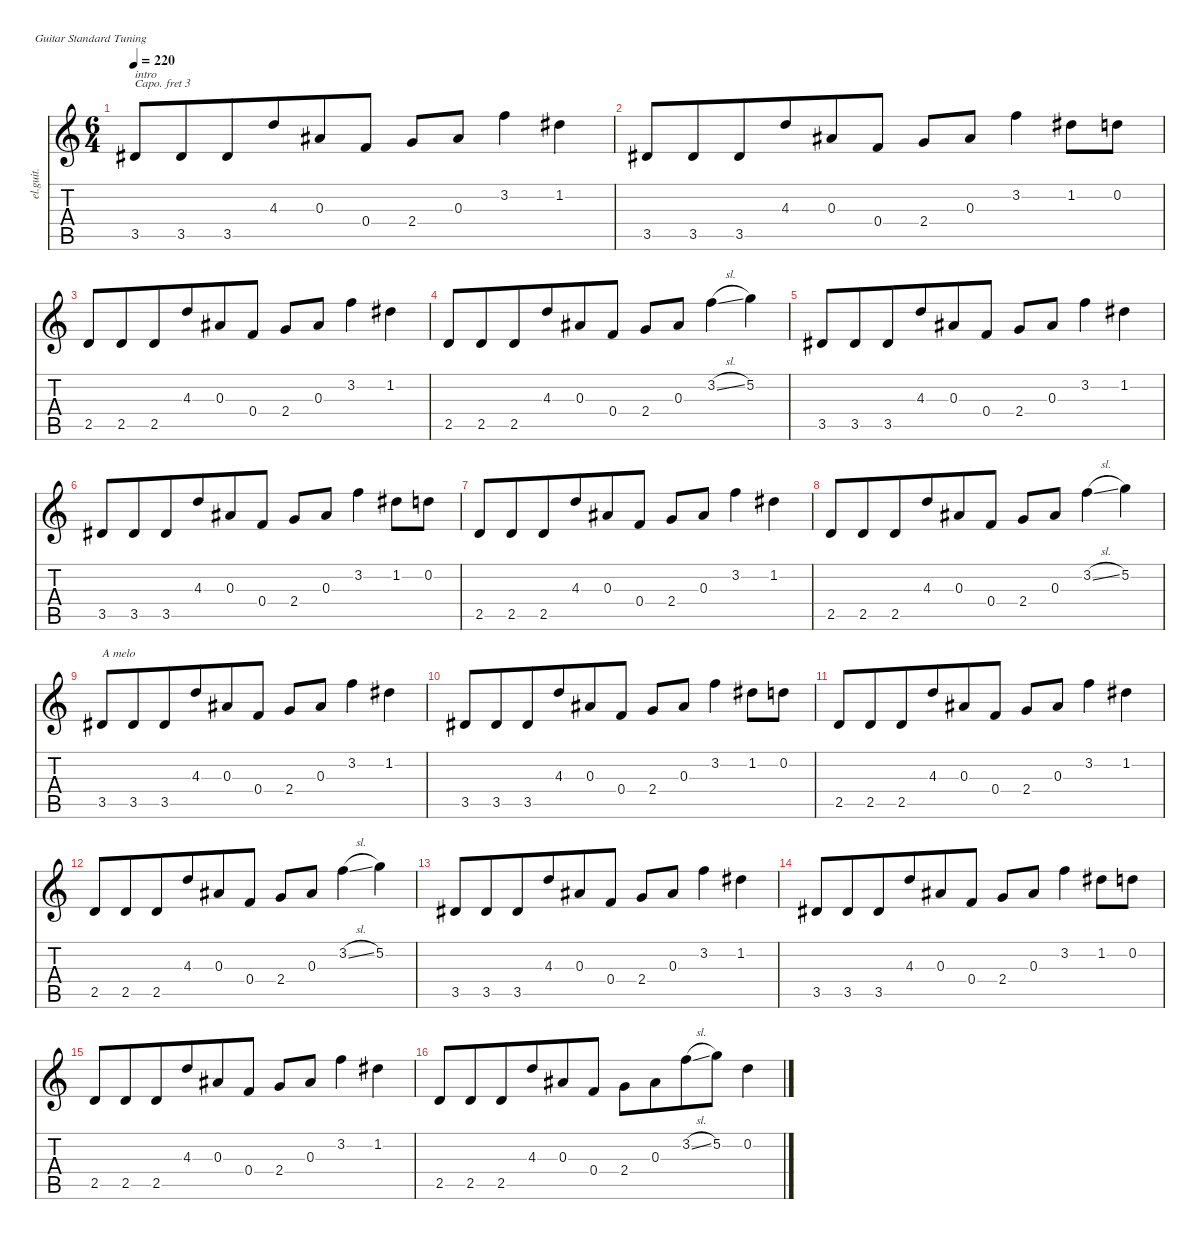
\defaultSystemsLayout 4
\hideDynamics
\bracketExtendMode nobrackets
\otherSystemsTrackNameOrientation horizontal
\track ("Clean Guitar" "el.guit.") {instrument electricguitarclean}
\staff {score tabs}
\capo 3
\tuning (E4 B3 G3 D3 A2 E2)
\ts (6 4)
\beaming (8 6 6)
\tempo 220
\clef g2
\ks c
3.5{acc #}.8{txt "intro" dy mf instrument electricguitarclean beam Up} 3.5{acc #}.8{beam Up} 3.5{acc #}.8{beam Up} 4.3.8{beam Up} 0.3{acc #}.8{beam Up} 0.4.8{beam Up} 2.4.8{beam Up} 0.3{acc #}.8{beam Up} 3.2.4{beam Down} 1.2{acc #}.4{beam Down} |
3.5{acc #}.8{beam Up} 3.5{acc #}.8{beam Up} 3.5{acc #}.8{beam Up} 4.3.8{beam Up} 0.3{acc #}.8{beam Up} 0.4.8{beam Up} 2.4.8{beam Up} 0.3{acc #}.8{beam Up} 3.2.4{beam Down} 1.2{acc #}.8{beam Down} 0.2.8{beam Down} |
2.5.8{beam Up} 2.5.8{beam Up} 2.5.8{beam Up} 4.3.8{beam Up} 0.3{acc #}.8{beam Up} 0.4.8{beam Up} 2.4.8{beam Up} 0.3{acc #}.8{beam Up} 3.2.4{beam Down} 1.2{acc #}.4{beam Down} |
2.5.8{beam Up} 2.5.8{beam Up} 2.5.8{beam Up} 4.3.8{beam Up} 0.3{acc #}.8{beam Up} 0.4.8{beam Up} 2.4.8{beam Up} 0.3{acc #}.8{beam Up} 3.2{sl}.4{beam Down} 5.2.4{beam Down} |
3.5{acc #}.8{beam Up} 3.5{acc #}.8{beam Up} 3.5{acc #}.8{beam Up} 4.3.8{beam Up} 0.3{acc #}.8{beam Up} 0.4.8{beam Up} 2.4.8{beam Up} 0.3{acc #}.8{beam Up} 3.2.4{beam Down} 1.2{acc #}.4{beam Down} |
3.5{acc #}.8{beam Up} 3.5{acc #}.8{beam Up} 3.5{acc #}.8{beam Up} 4.3.8{beam Up} 0.3{acc #}.8{beam Up} 0.4.8{beam Up} 2.4.8{beam Up} 0.3{acc #}.8{beam Up} 3.2.4{beam Down} 1.2{acc #}.8{beam Down} 0.2.8{beam Down} |
2.5.8{beam Up} 2.5.8{beam Up} 2.5.8{beam Up} 4.3.8{beam Up} 0.3{acc #}.8{beam Up} 0.4.8{beam Up} 2.4.8{beam Up} 0.3{acc #}.8{beam Up} 3.2.4{beam Down} 1.2{acc #}.4{beam Down} |
2.5.8{beam Up} 2.5.8{beam Up} 2.5.8{beam Up} 4.3.8{beam Up} 0.3{acc #}.8{beam Up} 0.4.8{beam Up} 2.4.8{beam Up} 0.3{acc #}.8{beam Up} 3.2{sl}.4{beam Down} 5.2.4{beam Down} |
3.5{acc #}.8{txt "A melo" beam Up} 3.5{acc #}.8{beam Up} 3.5{acc #}.8{beam Up} 4.3.8{beam Up} 0.3{acc #}.8{beam Up} 0.4.8{beam Up} 2.4.8{beam Up} 0.3{acc #}.8{beam Up} 3.2.4{beam Down} 1.2{acc #}.4{beam Down} |
3.5{acc #}.8{beam Up} 3.5{acc #}.8{beam Up} 3.5{acc #}.8{beam Up} 4.3.8{beam Up} 0.3{acc #}.8{beam Up} 0.4.8{beam Up} 2.4.8{beam Up} 0.3{acc #}.8{beam Up} 3.2.4{beam Down} 1.2{acc #}.8{beam Down} 0.2.8{beam Down} |
2.5.8{beam Up} 2.5.8{beam Up} 2.5.8{beam Up} 4.3.8{beam Up} 0.3{acc #}.8{beam Up} 0.4.8{beam Up} 2.4.8{beam Up} 0.3{acc #}.8{beam Up} 3.2.4{beam Down} 1.2{acc #}.4{beam Down} |
2.5.8{beam Up} 2.5.8{beam Up} 2.5.8{beam Up} 4.3.8{beam Up} 0.3{acc #}.8{beam Up} 0.4.8{beam Up} 2.4.8{beam Up} 0.3{acc #}.8{beam Up} 3.2{sl}.4{beam Down} 5.2.4{beam Down} |
3.5{acc #}.8{beam Up} 3.5{acc #}.8{beam Up} 3.5{acc #}.8{beam Up} 4.3.8{beam Up} 0.3{acc #}.8{beam Up} 0.4.8{beam Up} 2.4.8{beam Up} 0.3{acc #}.8{beam Up} 3.2.4{beam Down} 1.2{acc #}.4{beam Down} |
3.5{acc #}.8{beam Up} 3.5{acc #}.8{beam Up} 3.5{acc #}.8{beam Up} 4.3.8{beam Up} 0.3{acc #}.8{beam Up} 0.4.8{beam Up} 2.4.8{beam Up} 0.3{acc #}.8{beam Up} 3.2.4{beam Down} 1.2{acc #}.8{beam Down} 0.2.8{beam Down} |
2.5.8{beam Up} 2.5.8{beam Up} 2.5.8{beam Up} 4.3.8{beam Up} 0.3{acc #}.8{beam Up} 0.4.8{beam Up} 2.4.8{beam Up} 0.3{acc #}.8{beam Up} 3.2.4{beam Down} 1.2{acc #}.4{beam Down} |
2.5.8{beam Up} 2.5.8{beam Up} 2.5.8{beam Up} 4.3.8{beam Up} 0.3{acc #}.8{beam Up} 0.4.8{beam Up} 2.4.8{beam Down} 0.3{acc #}.8{beam Down} 3.2{sl}.8{beam Down} 5.2.8{beam Down} 0.2.4{beam Down}
